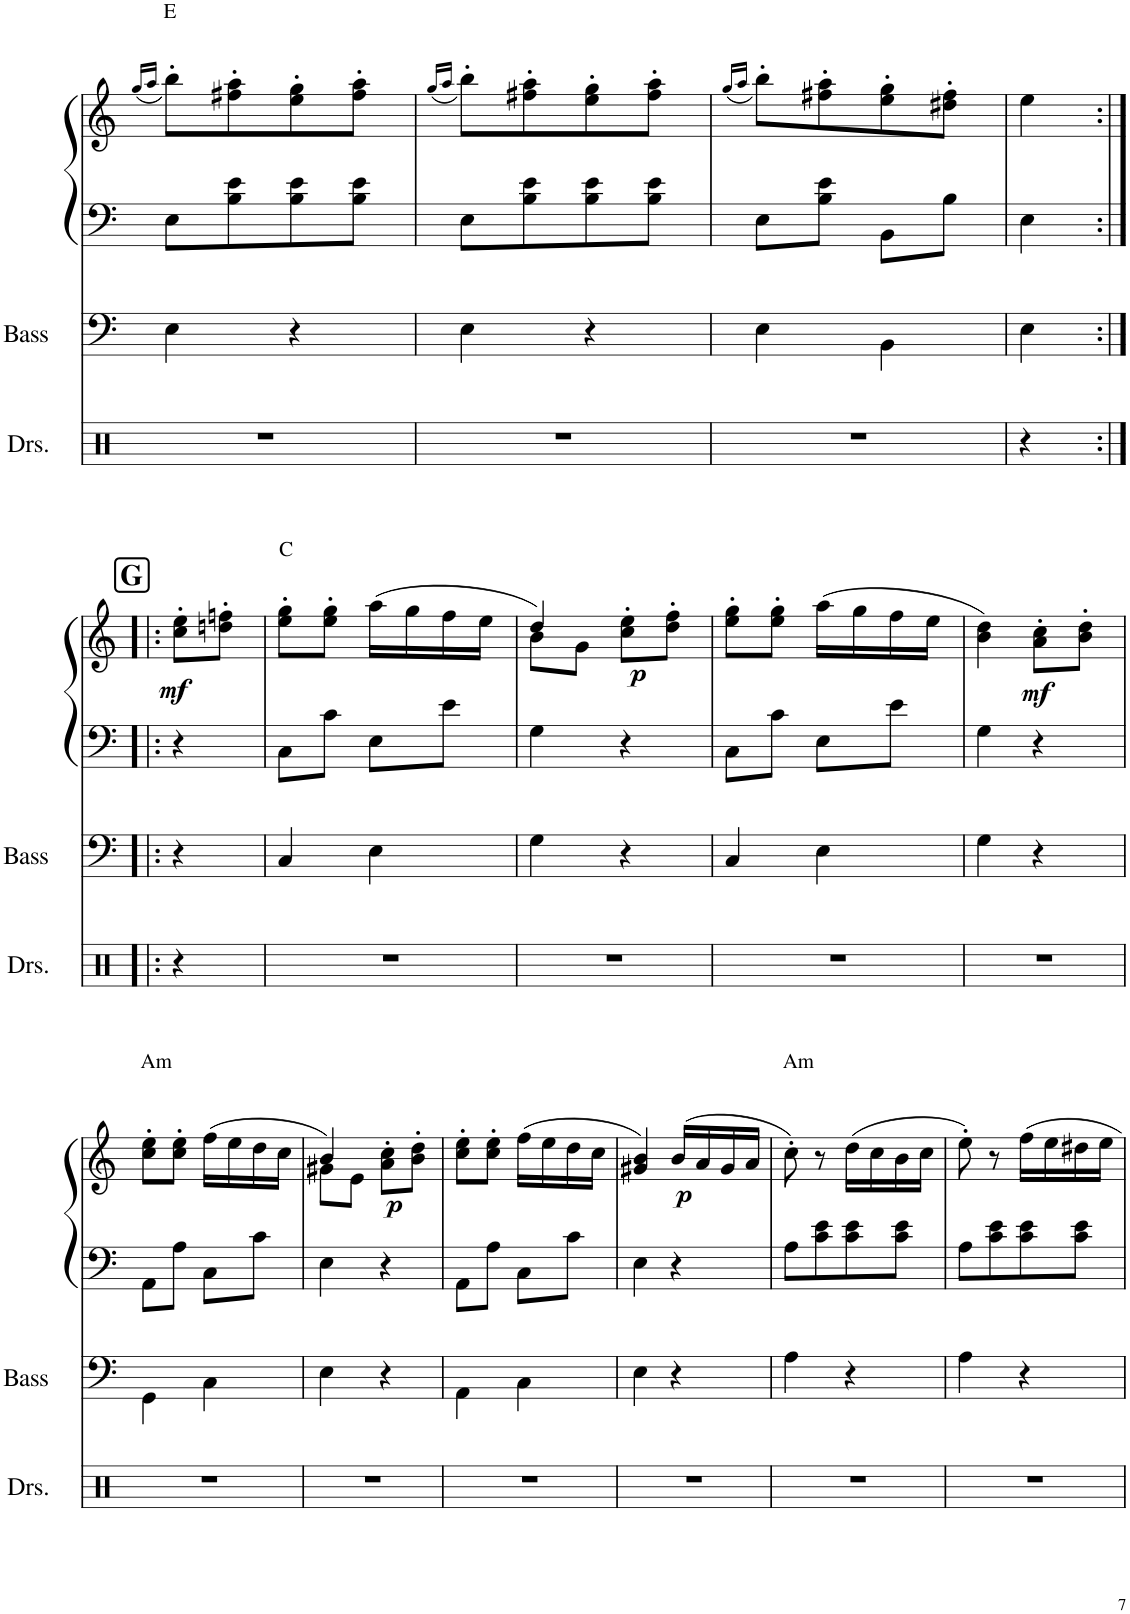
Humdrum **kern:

**kern	**kern	**kern	**kern	**dynam
*part3	*part2	*part1	*part1	*part1
*staff4	*staff3	*staff2	*staff1	*staff1/2
*I"Drumset	*I"Acoustic Bass	*I"Piano	*	*
*I'Drs.	*I'Bass	*I'Pno	*	*
!!LO:PB:g=z
*clefX	*clefF4	*clefF4	*clefG2	*
*	*Trd7c12	*	*	*
*k[]	*k[]	*k[]	*k[]	*
*M2/4	*M2/4	*M2/4	*M2/4	*
=76	=76	=76	=76	=76
.	.	.	(16qgg/LL	.
.	.	.	16qaa/JJ	.
!	!	!	!LO:TX:a:t=E	!
2r	4E\	8E\L	8bb'\L)	.
.	.	8B\ 8e\	8ff#X\' 8aa\'	.
.	4r	8B\ 8e\	8ee\' 8gg\'	.
.	.	8B\ 8e\J	8ff#\' 8aa\'J	.
=77	=77	=77	=77	=77
.	.	.	(16qgg/LL	.
.	.	.	16qaa/JJ	.
2r	4E\	8E\L	8bb'\L)	.
.	.	8B\ 8e\	8ff#X\' 8aa\'	.
.	4r	8B\ 8e\	8ee\' 8gg\'	.
.	.	8B\ 8e\J	8ff#\' 8aa\'J	.
=78	=78	=78	=78	=78
.	.	.	(16qgg/LL	.
.	.	.	16qaa/JJ	.
2r	4E\	8E\L	8bb'\L)	.
.	.	8B\ 8e\J	8ff#X\' 8aa\'	.
.	4BB\	8BB\L	8ee\' 8gg\'	.
.	.	8B\J	8dd#X\' 8ff#\'J	.
=79	=79	=79	=79	=79
4r	4E\	4E\	4ee\	.
!!LO:LB:g=z
!!LO:REH:place=s1:a:B:cj:fs=14:t=G
=80:|!|:	=80:|!|:	=80:|!|:	=80:|!|:	=80:|!|:
!	!	!	!	!LO:DY:b
4r	4r	4r	8cc\' 8ee\'L	mf
.	.	.	8ddn\' 8ffn\'J	.
=81	=81	=81	=81	=81
!	!	!	!LO:TX:a:t=C	!
2r	4C/	8C\L	8ee\' 8gg\'L	.
.	.	8c\J	8ee\' 8gg\'J	.
.	4E\	8E\L	(16aa\LL	.
.	.	.	16gg\	.
.	.	8e\J	16ff\	.
.	.	.	16ee\JJ	.
=82	=82	=82	=82	=82
*	*	*	*^	*
2r	4G\	4G\	4dd/)	8b\L	.
.	.	.	.	8g\J	.
!	!	!	!	!	!LO:DY:b
.	4r	4r	8cc\' 8ee\'L	4ryy	p
.	.	.	8dd\' 8ff\'J	.	.
*	*	*	*v	*v	*
=83	=83	=83	=83	=83
2r	4C/	8C\L	8ee\' 8gg\'L	.
.	.	8c\J	8ee\' 8gg\'J	.
.	4E\	8E\L	(16aa\LL	.
.	.	.	16gg\	.
.	.	8e\J	16ff\	.
.	.	.	16ee\JJ	.
=84	=84	=84	=84	=84
2r	4G\	4G\	4b\ 4dd\)	.
!	!	!	!	!LO:DY:b
.	4r	4r	8a\' 8cc\'L	mf
.	.	.	8b\' 8dd\'J	.
!!LO:LB:g=z
=85	=85	=85	=85	=85
!	!	!	!LO:TX:a:t=Am	!
2r	4GG\	8AA\L	8cc\' 8ee\'L	.
.	.	8A\J	8cc\' 8ee\'J	.
.	4C\	8C\L	(16ff\LL	.
.	.	.	16ee\	.
.	.	8c\J	16dd\	.
.	.	.	16cc\JJ	.
=86	=86	=86	=86	=86
*	*	*	*^	*
2r	4E\	4E\	4b/)	8g#X\L	.
.	.	.	.	8e\J	.
!	!	!	!	!	!LO:DY:b
.	4r	4r	8a\' 8cc\'L	4ryy	p
.	.	.	8b\' 8dd\'J	.	.
*	*	*	*v	*v	*
=87	=87	=87	=87	=87
2r	4AA\	8AA\L	8cc\' 8ee\'L	.
.	.	8A\J	8cc\' 8ee\'J	.
.	4C\	8C\L	(16ff\LL	.
.	.	.	16ee\	.
.	.	8c\J	16dd\	.
.	.	.	16cc\JJ	.
=88	=88	=88	=88	=88
2r	4E\	4E\	4g#X/ 4b/)	.
!	!	!	!	!LO:DY:b
.	4r	4r	(16b/LL	p
.	.	.	16a/	.
.	.	.	16g#/	.
.	.	.	16a/JJ	.
=89	=89	=89	=89	=89
!	!	!	!LO:TX:a:t=Am	!
2r	4A\	8A\L	8cc'\)	.
.	.	8c\ 8e\	8r	.
.	4r	8c\ 8e\	(16dd\LL	.
.	.	.	16cc\	.
.	.	8c\ 8e\J	16b\	.
.	.	.	16cc\JJ	.
=90	=90	=90	=90	=90
2r	4A\	8A\L	8ee'\)	.
.	.	8c\ 8e\	8r	.
.	4r	8c\ 8e\	16ff\LL	.
.	.	.	16ee\	.
.	.	8c\ 8e\J	16dd#X\	.
.	.	.	16ee\JJ	.
=	=	=	=	=
*-	*-	*-	*-	*-
